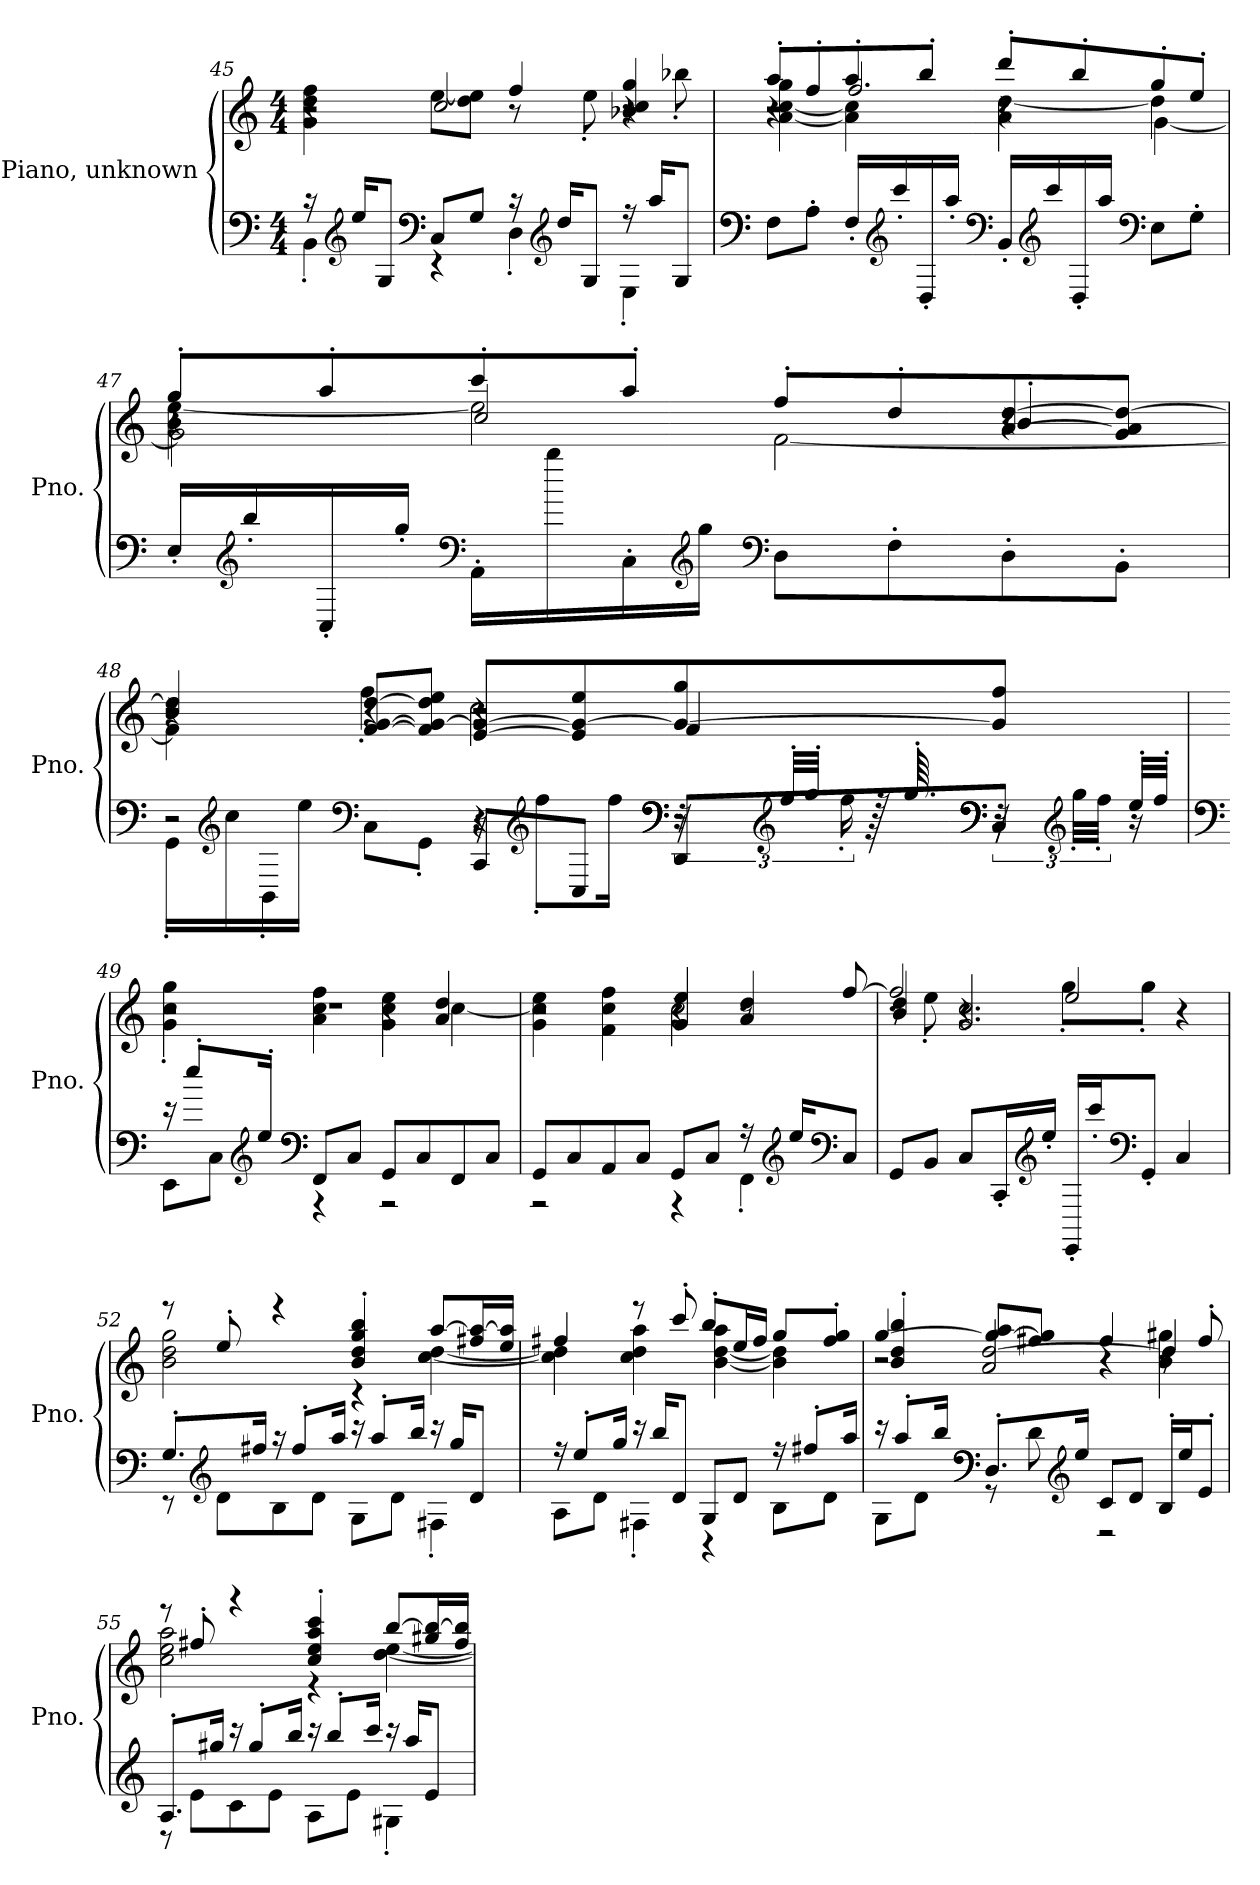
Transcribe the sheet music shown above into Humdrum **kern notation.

**kern	**kern
*part1	*part1
*staff2	*staff1
*I"Piano, unknown	*
*I'Pno.	*
*clefF4	*clefG2
*k[]	*k[]
*M4/4	*M4/4
=45	=45
*^	*^
*	*	*	*^
16r	4BB'\	2r	4g\ 4dd\ 4ff\	4r
*clefG2	*	*	*	*
16ee/KL	.	.	.	.
8G/J	.	.	.	.
*clefF4	*	*	*	*
8C/L	4r	.	[8ee\L	2cc/
8G/J	.	.	8dd\ 8ee\]J	.
16r	4D'\	4ff/	8r	.
*clefG2	*	*	*	*
16dd/KL	.	.	.	.
8G/J	.	.	8ee'\	.
16r	4E'\	4r	8r	4b-X/ 4cc/ 4gg/
16aa/KL	.	.	.	.
8G/J	.	.	8bb-X'\	.
*v	*v	*	*	*
*	*v	*v	*v
!!LO:LB:g=z
=46	=46
*clefF4	*
*	*^
*	*	*^
*	*	*	*^
8F\L	8aa'/L	[4a\ [4cc\ 4gg\	4r	2r
8A'\J	8ff'/	.	.	.
16F'/LL	8aa'/	4a\] 4cc\]	2.ff/	.
*clefG2	*	*	*	*
16ccc'/	.	.	.	.
16D'/	8bb'/J	.	.	.
16aa'/JJ	.	.	.	.
*clefF4	*	*	*	*
16BB'/LL	8ddd'/L	4a\ [4dd\	.	4r
*clefG2	*	*	*	*
16ccc/	.	.	.	.
16D'/	8bb'/	.	.	.
16aa/JJ	.	.	.	.
*clefF4	*	*	*	*
8E\L	8gg'/	4dd\]	.	[4g\
8G'\J	8ee'/J	.	.	.
=47	=47	=47	=47	=47
16E'/LL	8gg'/L	4b\ [4ee\	4r	2g\]
*clefG2	*	*	*	*
16bb'/	.	.	.	.
16C'/	8aa'/	.	.	.
16gg'/JJ	.	.	.	.
*clefF4	*	*	*	*
16AA'\LL	8ccc'/	2ee\]	2cc/	.
16bb\	.	.	.	.
16C'\	8aa'/J	.	.	.
*clefG2	*	*	*	*
16gg\JJ	.	.	.	.
*clefF4	*	*	*	*
8D\L	8ff'/L	.	.	[2f\
8F'\	8dd'/	.	.	.
8D'\	[8a/ [8dd/	4r	4b'/	.
8BB'\J	8g/ 8a/] 8dd/_J	.	.	.
!!LO:LB:g=z	!!	!!	!!
=48	=48	=48	=48	=48
*^	*	*	*	*
*	*^	*	*	*	*
2r	16GG'\LL	2r	4b/ 4dd/]	4r	2r	4f\]
*clefG2	*	*	*	*	*	*
.	16cc\	.	.	.	.	.
.	16BB'\	.	.	.	.	.
.	16ee\JJ	.	.	.	.	.
*clefF4	*	*	*	*	*	*
.	8C\L	.	[8f/ [8g/ [8dd/L	4ff'\	.	4r
.	8GG'\J	.	8f/] 8g/_ 8dd/] 8ee/J	.	.	.
8CC/L	16r	4r	[8e/ 8g/_L	2cc\	4r	2r
*clefG2	*	*	*	*	*	*
.	8ff'\L	.	.	.	.	.
8C/J	.	.	8e/] 8g/_ 8ee/	.	.	.
.	16ff\Jk	.	.	.	.	.
*clefF4	*	*	*	*	*	*
32r	12r	8DD/L	8g/_ 8gg/	.	4f/	.
*clefG2	*	*	*	*	*	*
32ff'/LLL	.	.	.	.	.	.
32gg'/JJJ	.	.	.	.	.	.
.	24ff'\	.	.	.	.	.
128r	.	.	.	.	.	.
64.gg'/	.	.	.	.	.	.
*clefF4	*	*	*	*	*	*
16r	48r	8C/J	8g/] 8ff/J	.	.	.
*clefG2	*	*	*	*	*	*
.	48gg'\LLL	.	.	.	.	.
.	48ff'\JJJ	.	.	.	.	.
32ee'/LLL	16r	.	.	.	.	.
32ff'/JJJ	.	.	.	.	.	.
*v	*v	*v	*	*	*	*
*	*v	*v	*v	*v
!!LO:PB:g=z
=49	=49
*clefF4	*
*^	*^
*	*	*	*^
16r	8EE\L	1r	4g\' 4cc\' 4gg\'	2r
8ee'/L	.	.	.	.
.	8C\J	.	.	.
*clefG2	*	*	*	*
16ee'/Jk	.	.	.	.
*clefF4	*	*	*	*
8FF/L	4r	.	4a\ 4cc\ 4ff\	.
8C/J	.	.	.	.
8GG/L	2r	.	4g\ 4cc\ 4ee\	4r
8C/	.	.	.	.
8FF/	.	.	[4cc\	4a/ 4dd/
8C/J	.	.	.	.
=50	=50	=50	=50	=50
8GG/L	2r	2r	4g\ 4cc\] 4ee\	2r
8C/	.	.	.	.
8AA/	.	.	4f\ 4cc\ 4ff\	.
8C/J	.	.	.	.
8GG/L	4r	4r	2cc\	4g/ 4ee/
8C/J	.	.	.	.
16r	4FF'\	8r	.	4a/ 4dd/
*clefG2	*	*	*	*
16ee/KL	.	.	.	.
*clefF4	*	*	*	*
8C/J	.	[8ff/	.	.
*v	*v	*	*	*
=51	=51	=51	=51
8GG/L	2ff/]	8r	4b/ 4dd/
8BB/J	.	8ee'\	.
8C/L	.	4r	2.g/ 2.cc/
16CC'/L	.	.	.
*clefG2	*	*	*
16ee'/JJ	.	.	.
16EE'/LL	2ee/	8gg'\L	.
16ccc'/J	.	.	.
*clefF4	*	*	*
8GG'/J	.	8gg'\J	.
4C/	.	4r	.
*	*	*v	*v
!!LO:LB:g=z
=52	=52	=52
*^	*	*
8.G'/L	8r	8r	2b\ 2dd\ 2gg\
*clefG2	*	*	*
.	8d\L	8ee'/	.
16ff#X/Jk	.	.	.
16r	8B\	4r	.
8ff#'/L	.	.	.
.	8d\J	.	.
16aa/Jk	.	.	.
16r	8G\L	4b/' 4dd/' 4gg/' 4bb/'	4r
8aa'/L	.	.	.
.	8d\J	.	.
16bb/Jk	.	.	.
16r	4F#X'\	[8aa/L	[4cc\ [4dd\
16gg/KL	.	.	.
8d/J	.	16ff#X/ 16aa/_L	.
.	.	16ee/ 16aa/]JJ	.
=53	=53	=53	=53
16r	8A\L	4ff#X/	4cc\] 4dd\]
8ee'/L	.	.	.
.	8d\J	.	.
16gg/Jk	.	.	.
16r	4F#X'\	8r	4cc\ 4dd\ 4aa\
16bb/KL	.	.	.
8d/J	.	8ccc'/	.
8G/L	4r	8bb'/L	[4b\ [4dd\ 4aa\
8d/J	.	16ee/L	.
.	.	16ff#/JJ	.
16r	8B\L	8gg/L	4b\] 4dd\]
8ff#X'/L	.	.	.
.	8d\J	8ff#/' 8gg/'J	.
16aa/Jk	.	.	.
!!LO:LB:g=z
=54	=54	=54	=54
*	*	*	*^
16r	8G\L	[4gg/	2r	4b/' 4dd/' 4bb/'
8aa'/L	.	.	.	.
.	8d\J	.	.	.
16bb/Jk	.	.	.	.
*clefF4	*	*	*	*
8.D'/L	8r	8gg/_ 8aa/L	.	2a/ [2dd/
.	8d\	8ff#X/ 8gg/]J	.	.
*clefG2	*	*	*	*
16ee/Jk	.	.	.	.
8c/L	2r	4ff#/	4r	.
8d/J	.	.	.	.
16B'/LL	.	8r	4b\ 4gg#X\	4dd/]
16ee/J	.	.	.	.
8e'/J	.	8ff#'/	.	.
*	*	*	*v	*v
=55	=55	=55	=55
8.A'/L	8r	8r	2cc\ 2ee\ 2aa\
.	8e\L	8ff#X'/	.
16gg#X/Jk	.	.	.
16r	8c\	4r	.
8gg#'/L	.	.	.
.	8e\J	.	.
16bb/Jk	.	.	.
16r	8A\L	4cc/' 4ee/' 4aa/' 4ccc/'	4r
8bb'/L	.	.	.
.	8e\J	.	.
16ccc/Jk	.	.	.
16r	4G#X'\	[8bb/L	[4dd\ [4ee\
16aa/KL	.	.	.
8e/J	.	16gg#X/ 16bb/_L	.
.	.	16ff#/ 16bb/]JJ	.
*v	*v	*	*
*	*v	*v
=	=
*-	*-
